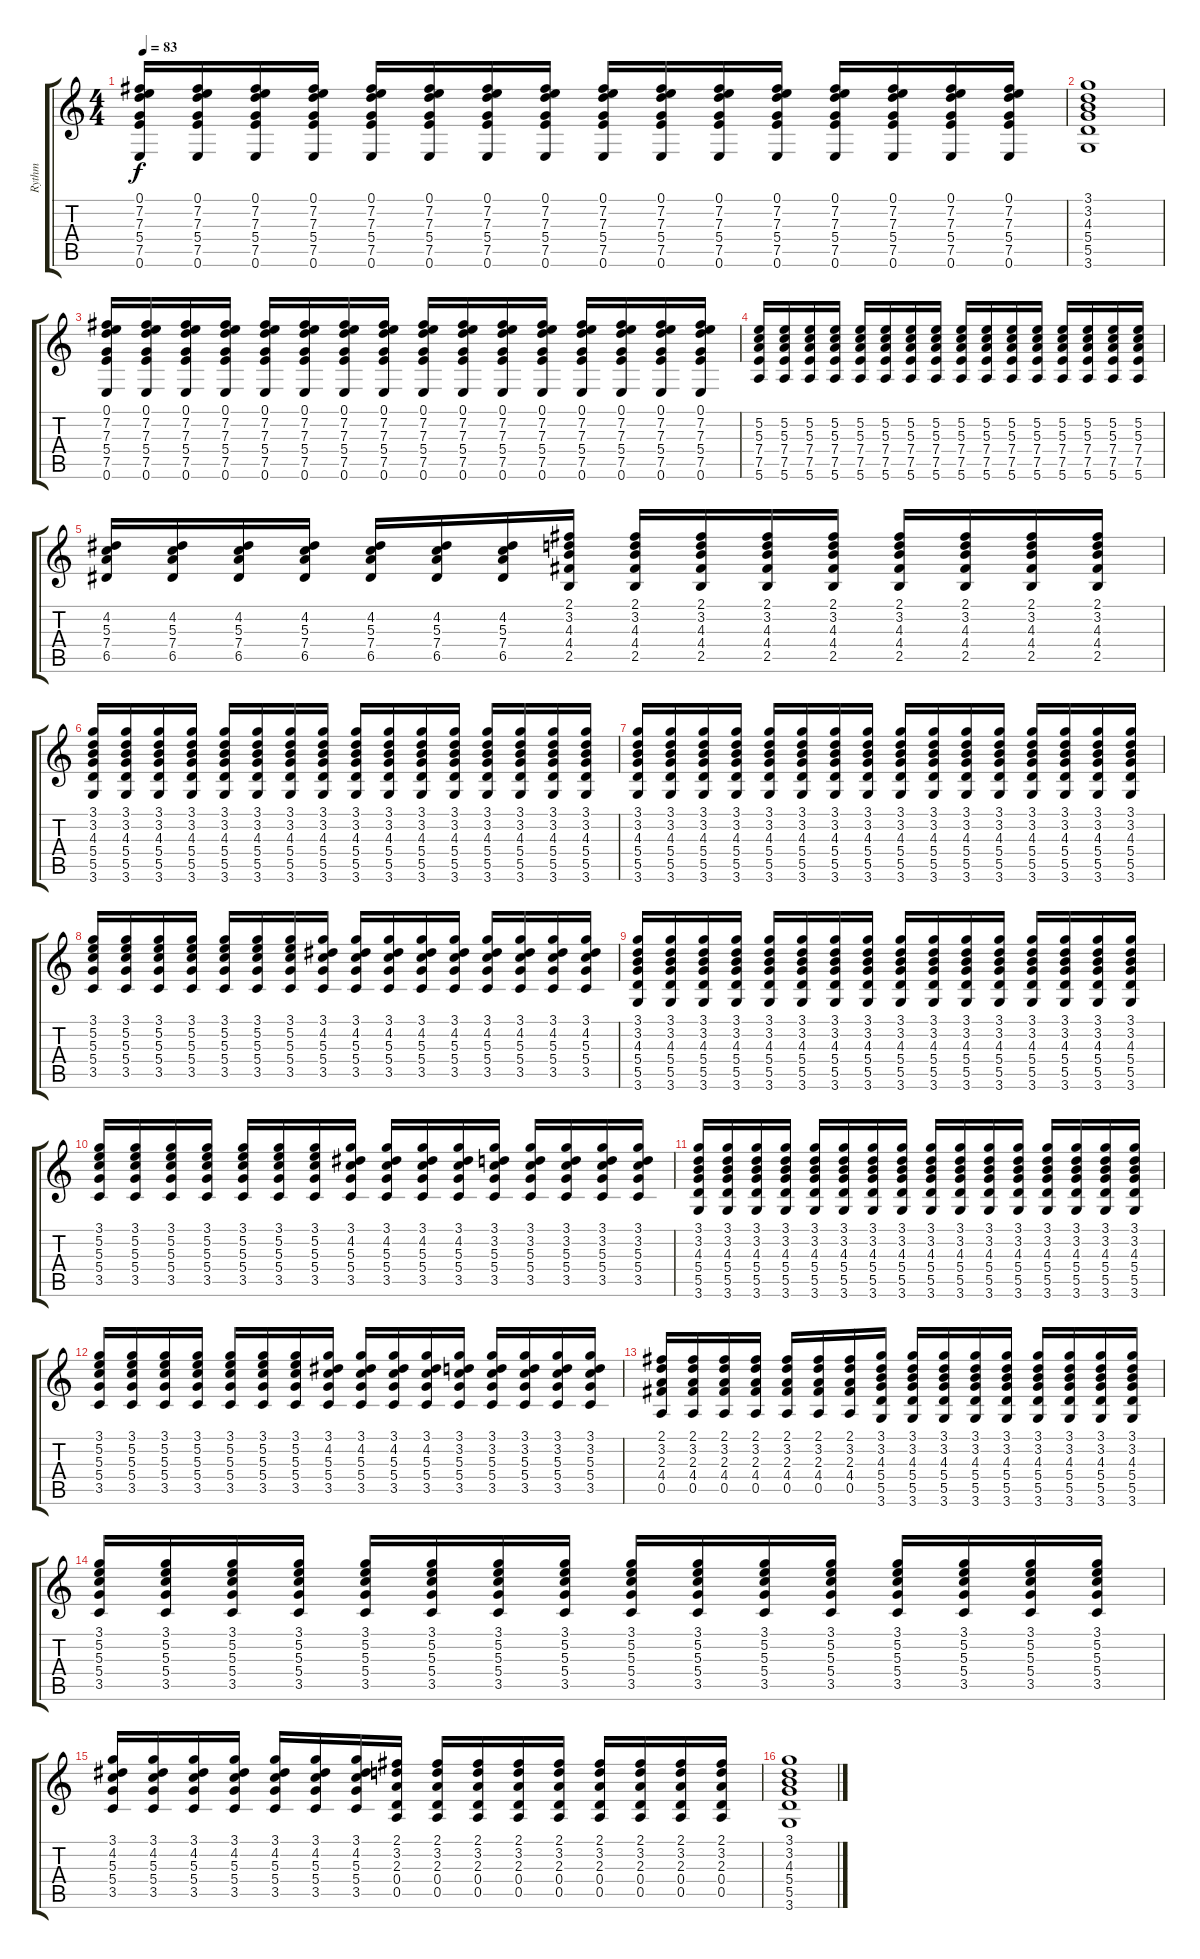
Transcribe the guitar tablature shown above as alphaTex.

\track ("Rythm" "Rythm") {instrument electricguitarclean}
\staff {score tabs}
\tuning (E4 B3 G3 D3 A2 E2) {hide}
\ts (4 4)
\tempo 83
\clef g2
\ks c
(0.1 7.2 7.3 5.4 7.5 0.6).16{dy f} (0.1 7.2 7.3 5.4 7.5 0.6).16 (0.1 7.2 7.3 5.4 7.5 0.6).16 (0.1 7.2 7.3 5.4 7.5 0.6).16 (0.1 7.2 7.3 5.4 7.5 0.6).16 (0.1 7.2 7.3 5.4 7.5 0.6).16 (0.1 7.2 7.3 5.4 7.5 0.6).16 (0.1 7.2 7.3 5.4 7.5 0.6).16 (0.1 7.2 7.3 5.4 7.5 0.6).16 (0.1 7.2 7.3 5.4 7.5 0.6).16 (0.1 7.2 7.3 5.4 7.5 0.6).16 (0.1 7.2 7.3 5.4 7.5 0.6).16 (0.1 7.2 7.3 5.4 7.5 0.6).16 (0.1 7.2 7.3 5.4 7.5 0.6).16 (0.1 7.2 7.3 5.4 7.5 0.6).16 (0.1 7.2 7.3 5.4 7.5 0.6).16 |
(3.1 3.2 4.3 5.4 5.5 3.6).1 |
(0.1 7.2 7.3 5.4 7.5 0.6).16 (0.1 7.2 7.3 5.4 7.5 0.6).16 (0.1 7.2 7.3 5.4 7.5 0.6).16 (0.1 7.2 7.3 5.4 7.5 0.6).16 (0.1 7.2 7.3 5.4 7.5 0.6).16 (0.1 7.2 7.3 5.4 7.5 0.6).16 (0.1 7.2 7.3 5.4 7.5 0.6).16 (0.1 7.2 7.3 5.4 7.5 0.6).16 (0.1 7.2 7.3 5.4 7.5 0.6).16 (0.1 7.2 7.3 5.4 7.5 0.6).16 (0.1 7.2 7.3 5.4 7.5 0.6).16 (0.1 7.2 7.3 5.4 7.5 0.6).16 (0.1 7.2 7.3 5.4 7.5 0.6).16 (0.1 7.2 7.3 5.4 7.5 0.6).16 (0.1 7.2 7.3 5.4 7.5 0.6).16 (0.1 7.2 7.3 5.4 7.5 0.6).16 |
(5.2 5.3 7.4 7.5 5.6).16 (5.2 5.3 7.4 7.5 5.6).16 (5.2 5.3 7.4 7.5 5.6).16 (5.2 5.3 7.4 7.5 5.6).16 (5.2 5.3 7.4 7.5 5.6).16 (5.2 5.3 7.4 7.5 5.6).16 (5.2 5.3 7.4 7.5 5.6).16 (5.2 5.3 7.4 7.5 5.6).16 (5.2 5.3 7.4 7.5 5.6).16 (5.2 5.3 7.4 7.5 5.6).16 (5.2 5.3 7.4 7.5 5.6).16 (5.2 5.3 7.4 7.5 5.6).16 (5.2 5.3 7.4 7.5 5.6).16 (5.2 5.3 7.4 7.5 5.6).16 (5.2 5.3 7.4 7.5 5.6).16 (5.2 5.3 7.4 7.5 5.6).16 |
(4.2 5.3 7.4 6.5).16 (4.2 5.3 7.4 6.5).16 (4.2 5.3 7.4 6.5).16 (4.2 5.3 7.4 6.5).16 (4.2 5.3 7.4 6.5).16 (4.2 5.3 7.4 6.5).16 (4.2 5.3 7.4 6.5).16 (2.1 3.2 4.3 4.4 2.5).16 (2.1 3.2 4.3 4.4 2.5).16 (2.1 3.2 4.3 4.4 2.5).16 (2.1 3.2 4.3 4.4 2.5).16 (2.1 3.2 4.3 4.4 2.5).16 (2.1 3.2 4.3 4.4 2.5).16 (2.1 3.2 4.3 4.4 2.5).16 (2.1 3.2 4.3 4.4 2.5).16 (2.1 3.2 4.3 4.4 2.5).16 |
(3.1 3.2 4.3 5.4 5.5 3.6).16 (3.1 3.2 4.3 5.4 5.5 3.6).16 (3.1 3.2 4.3 5.4 5.5 3.6).16 (3.1 3.2 4.3 5.4 5.5 3.6).16 (3.1 3.2 4.3 5.4 5.5 3.6).16 (3.1 3.2 4.3 5.4 5.5 3.6).16 (3.1 3.2 4.3 5.4 5.5 3.6).16 (3.1 3.2 4.3 5.4 5.5 3.6).16 (3.1 3.2 4.3 5.4 5.5 3.6).16 (3.1 3.2 4.3 5.4 5.5 3.6).16 (3.1 3.2 4.3 5.4 5.5 3.6).16 (3.1 3.2 4.3 5.4 5.5 3.6).16 (3.1 3.2 4.3 5.4 5.5 3.6).16 (3.1 3.2 4.3 5.4 5.5 3.6).16 (3.1 3.2 4.3 5.4 5.5 3.6).16 (3.1 3.2 4.3 5.4 5.5 3.6).16 |
(3.1 3.2 4.3 5.4 5.5 3.6).16 (3.1 3.2 4.3 5.4 5.5 3.6).16 (3.1 3.2 4.3 5.4 5.5 3.6).16 (3.1 3.2 4.3 5.4 5.5 3.6).16 (3.1 3.2 4.3 5.4 5.5 3.6).16 (3.1 3.2 4.3 5.4 5.5 3.6).16 (3.1 3.2 4.3 5.4 5.5 3.6).16 (3.1 3.2 4.3 5.4 5.5 3.6).16 (3.1 3.2 4.3 5.4 5.5 3.6).16 (3.1 3.2 4.3 5.4 5.5 3.6).16 (3.1 3.2 4.3 5.4 5.5 3.6).16 (3.1 3.2 4.3 5.4 5.5 3.6).16 (3.1 3.2 4.3 5.4 5.5 3.6).16 (3.1 3.2 4.3 5.4 5.5 3.6).16 (3.1 3.2 4.3 5.4 5.5 3.6).16 (3.1 3.2 4.3 5.4 5.5 3.6).16 |
(3.1 5.2 5.3 5.4 3.5).16 (3.1 5.2 5.3 5.4 3.5).16 (3.1 5.2 5.3 5.4 3.5).16 (3.1 5.2 5.3 5.4 3.5).16 (3.1 5.2 5.3 5.4 3.5).16 (3.1 5.2 5.3 5.4 3.5).16 (3.1 5.2 5.3 5.4 3.5).16 (3.1 4.2 5.3 5.4 3.5).16 (3.1 4.2 5.3 5.4 3.5).16 (3.1 4.2 5.3 5.4 3.5).16 (3.1 4.2 5.3 5.4 3.5).16 (3.1 4.2 5.3 5.4 3.5).16 (3.1 4.2 5.3 5.4 3.5).16 (3.1 4.2 5.3 5.4 3.5).16 (3.1 4.2 5.3 5.4 3.5).16 (3.1 4.2 5.3 5.4 3.5).16 |
(3.1 3.2 4.3 5.4 5.5 3.6).16 (3.1 3.2 4.3 5.4 5.5 3.6).16 (3.1 3.2 4.3 5.4 5.5 3.6).16 (3.1 3.2 4.3 5.4 5.5 3.6).16 (3.1 3.2 4.3 5.4 5.5 3.6).16 (3.1 3.2 4.3 5.4 5.5 3.6).16 (3.1 3.2 4.3 5.4 5.5 3.6).16 (3.1 3.2 4.3 5.4 5.5 3.6).16 (3.1 3.2 4.3 5.4 5.5 3.6).16 (3.1 3.2 4.3 5.4 5.5 3.6).16 (3.1 3.2 4.3 5.4 5.5 3.6).16 (3.1 3.2 4.3 5.4 5.5 3.6).16 (3.1 3.2 4.3 5.4 5.5 3.6).16 (3.1 3.2 4.3 5.4 5.5 3.6).16 (3.1 3.2 4.3 5.4 5.5 3.6).16 (3.1 3.2 4.3 5.4 5.5 3.6).16 |
(3.1 5.2 5.3 5.4 3.5).16 (3.1 5.2 5.3 5.4 3.5).16 (3.1 5.2 5.3 5.4 3.5).16 (3.1 5.2 5.3 5.4 3.5).16 (3.1 5.2 5.3 5.4 3.5).16 (3.1 5.2 5.3 5.4 3.5).16 (3.1 5.2 5.3 5.4 3.5).16 (3.1 4.2 5.3 5.4 3.5).16 (3.1 4.2 5.3 5.4 3.5).16 (3.1 4.2 5.3 5.4 3.5).16 (3.1 4.2 5.3 5.4 3.5).16 (3.1 3.2 5.3 5.4 3.5).16 (3.1 3.2 5.3 5.4 3.5).16 (3.1 3.2 5.3 5.4 3.5).16 (3.1 3.2 5.3 5.4 3.5).16 (3.1 3.2 5.3 5.4 3.5).16 |
(3.1 3.2 4.3 5.4 5.5 3.6).16 (3.1 3.2 4.3 5.4 5.5 3.6).16 (3.1 3.2 4.3 5.4 5.5 3.6).16 (3.1 3.2 4.3 5.4 5.5 3.6).16 (3.1 3.2 4.3 5.4 5.5 3.6).16 (3.1 3.2 4.3 5.4 5.5 3.6).16 (3.1 3.2 4.3 5.4 5.5 3.6).16 (3.1 3.2 4.3 5.4 5.5 3.6).16 (3.1 3.2 4.3 5.4 5.5 3.6).16 (3.1 3.2 4.3 5.4 5.5 3.6).16 (3.1 3.2 4.3 5.4 5.5 3.6).16 (3.1 3.2 4.3 5.4 5.5 3.6).16 (3.1 3.2 4.3 5.4 5.5 3.6).16 (3.1 3.2 4.3 5.4 5.5 3.6).16 (3.1 3.2 4.3 5.4 5.5 3.6).16 (3.1 3.2 4.3 5.4 5.5 3.6).16 |
(3.1 5.2 5.3 5.4 3.5).16 (3.1 5.2 5.3 5.4 3.5).16 (3.1 5.2 5.3 5.4 3.5).16 (3.1 5.2 5.3 5.4 3.5).16 (3.1 5.2 5.3 5.4 3.5).16 (3.1 5.2 5.3 5.4 3.5).16 (3.1 5.2 5.3 5.4 3.5).16 (3.1 4.2 5.3 5.4 3.5).16 (3.1 4.2 5.3 5.4 3.5).16 (3.1 4.2 5.3 5.4 3.5).16 (3.1 4.2 5.3 5.4 3.5).16 (3.1 3.2 5.3 5.4 3.5).16 (3.1 3.2 5.3 5.4 3.5).16 (3.1 3.2 5.3 5.4 3.5).16 (3.1 3.2 5.3 5.4 3.5).16 (3.1 3.2 5.3 5.4 3.5).16 |
(2.1 3.2 2.3 4.4 0.5).16 (2.1 3.2 2.3 4.4 0.5).16 (2.1 3.2 2.3 4.4 0.5).16 (2.1 3.2 2.3 4.4 0.5).16 (2.1 3.2 2.3 4.4 0.5).16 (2.1 3.2 2.3 4.4 0.5).16 (2.1 3.2 2.3 4.4 0.5).16 (3.1 3.2 4.3 5.4 5.5 3.6).16 (3.1 3.2 4.3 5.4 5.5 3.6).16 (3.1 3.2 4.3 5.4 5.5 3.6).16 (3.1 3.2 4.3 5.4 5.5 3.6).16 (3.1 3.2 4.3 5.4 5.5 3.6).16 (3.1 3.2 4.3 5.4 5.5 3.6).16 (3.1 3.2 4.3 5.4 5.5 3.6).16 (3.1 3.2 4.3 5.4 5.5 3.6).16 (3.1 3.2 4.3 5.4 5.5 3.6).16 |
(3.1 5.2 5.3 5.4 3.5).16 (3.1 5.2 5.3 5.4 3.5).16 (3.1 5.2 5.3 5.4 3.5).16 (3.1 5.2 5.3 5.4 3.5).16 (3.1 5.2 5.3 5.4 3.5).16 (3.1 5.2 5.3 5.4 3.5).16 (3.1 5.2 5.3 5.4 3.5).16 (3.1 5.2 5.3 5.4 3.5).16 (3.1 5.2 5.3 5.4 3.5).16 (3.1 5.2 5.3 5.4 3.5).16 (3.1 5.2 5.3 5.4 3.5).16 (3.1 5.2 5.3 5.4 3.5).16 (3.1 5.2 5.3 5.4 3.5).16 (3.1 5.2 5.3 5.4 3.5).16 (3.1 5.2 5.3 5.4 3.5).16 (3.1 5.2 5.3 5.4 3.5).16 |
(3.1 4.2 5.3 5.4 3.5).16 (3.1 4.2 5.3 5.4 3.5).16 (3.1 4.2 5.3 5.4 3.5).16 (3.1 4.2 5.3 5.4 3.5).16 (3.1 4.2 5.3 5.4 3.5).16 (3.1 4.2 5.3 5.4 3.5).16 (3.1 4.2 5.3 5.4 3.5).16 (2.1 3.2 2.3 0.4 0.5).16 (2.1 3.2 2.3 0.4 0.5).16 (2.1 3.2 2.3 0.4 0.5).16 (2.1 3.2 2.3 0.4 0.5).16 (2.1 3.2 2.3 0.4 0.5).16 (2.1 3.2 2.3 0.4 0.5).16 (2.1 3.2 2.3 0.4 0.5).16 (2.1 3.2 2.3 0.4 0.5).16 (2.1 3.2 2.3 0.4 0.5).16 |
(3.1 3.2 4.3 5.4 5.5 3.6).1
